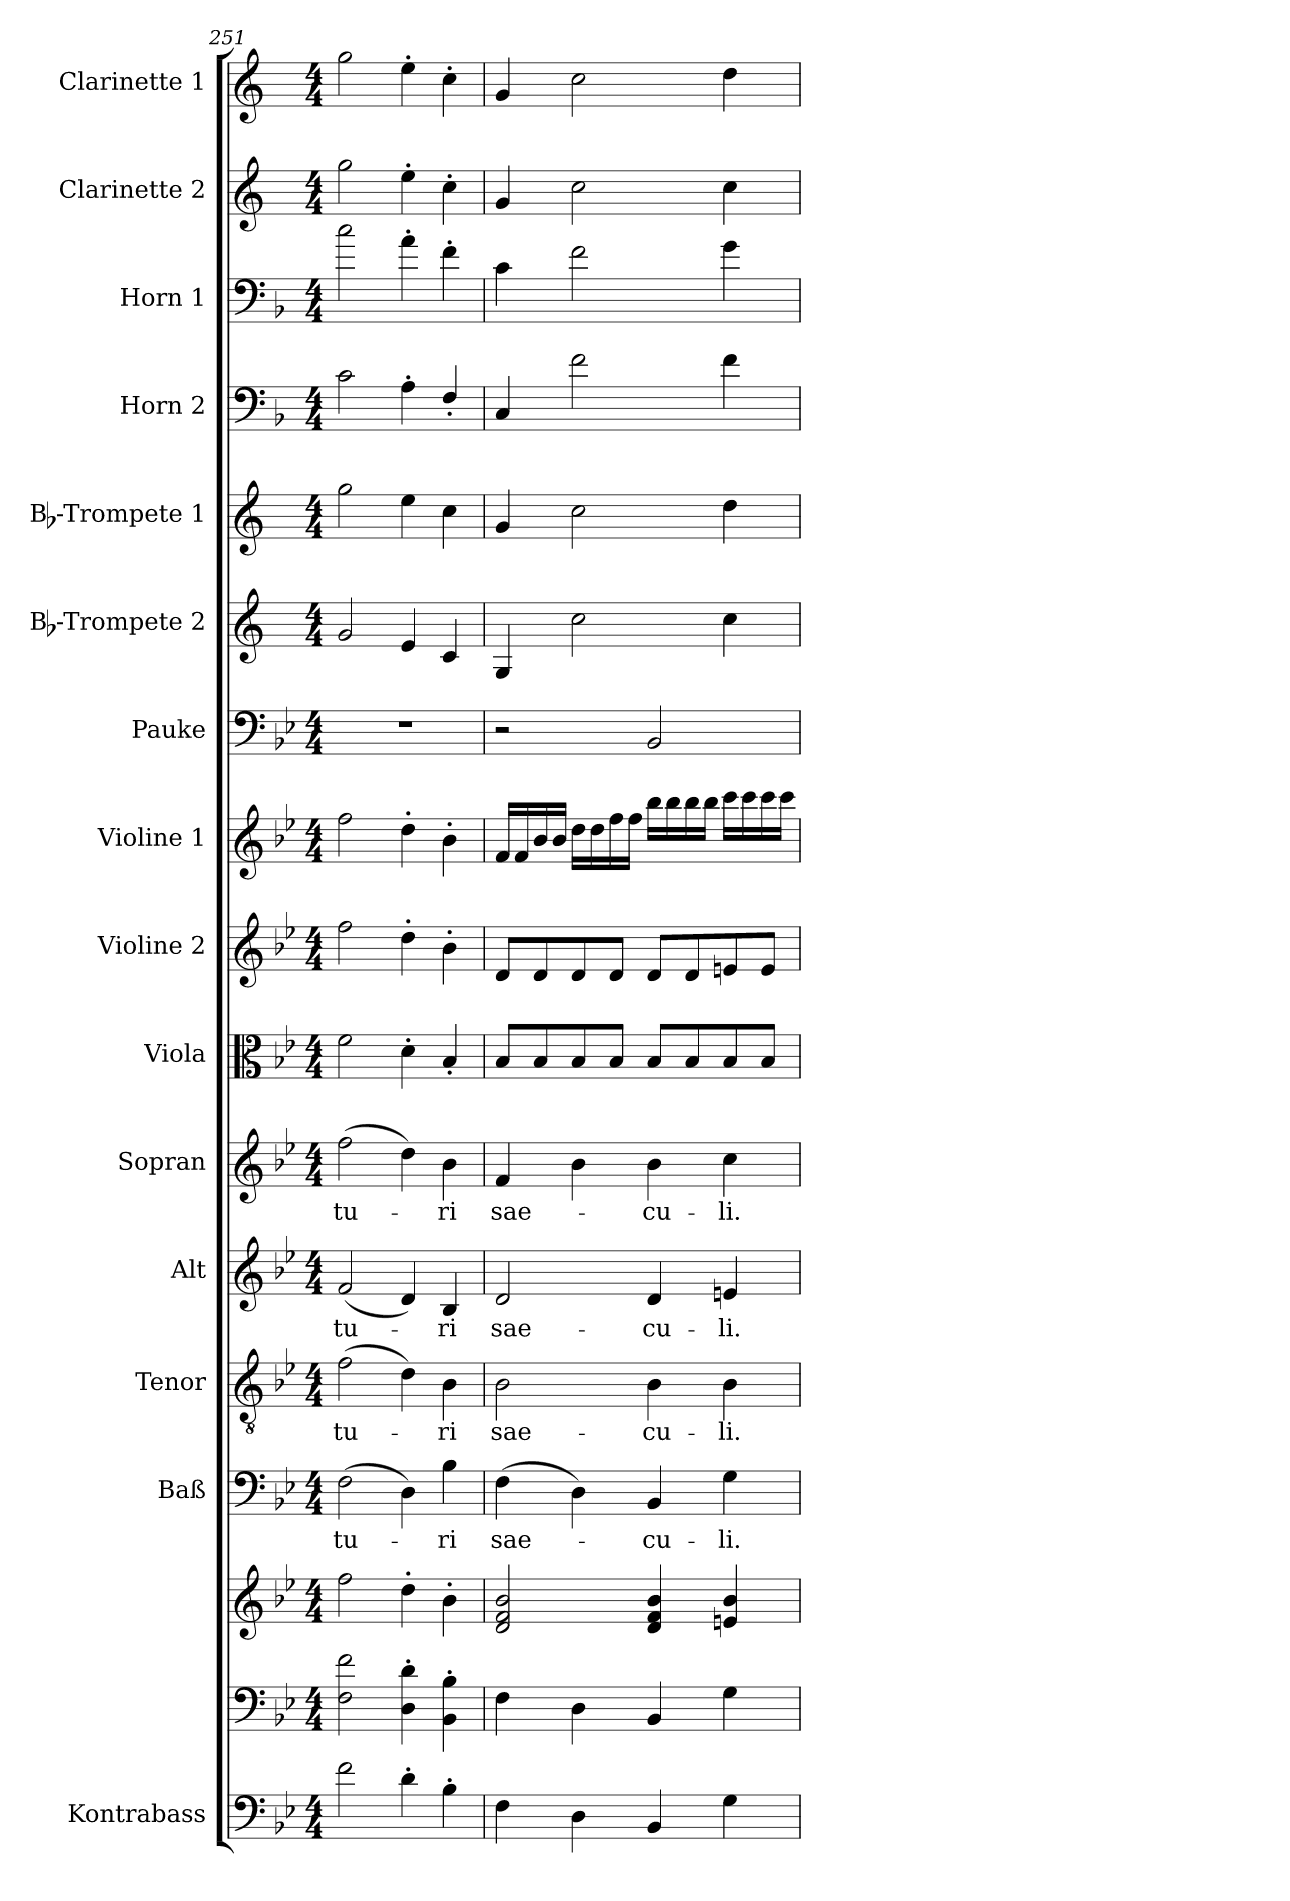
**kern	**kern	**kern	**kern	**text	**kern	**text	**kern	**text	**kern	**text	**kern	**kern	**kern	**kern	**kern	**kern	**kern	**kern	**kern	**kern
*part16	*part15	*part15	*part14	*part14	*part13	*part13	*part12	*part12	*part11	*part11	*part10	*part9	*part8	*part7	*part6	*part5	*part4	*part3	*part2	*part1
*staff17	*staff16	*staff15	*staff14	*staff14	*staff13	*staff13	*staff12	*staff12	*staff11	*staff11	*staff10	*staff9	*staff8	*staff7	*staff6	*staff5	*staff4	*staff3	*staff2	*staff1
*I"Kontrabass	*	*	*I"Baß	*	*I"Tenor	*	*I"Alt	*	*I"Sopran	*	*I"Viola	*I"Violine 2	*I"Violine 1	*I"Pauke	*I"Bb-Trompete 2	*I"Bb-Trompete 1	*I"Horn 2	*I"Horn 1	*I"Clarinette 2	*I"Clarinette 1
*I'Kb.	*	*	*I'Baß	*	*I'Ten	*	*I'Alt	*	*I'Sop	*	*I'Vla.	*I'Vln. 2	*I'Vln. 1	*I'Pk.	*I'Bb Trp. 2	*I'Bb Trp. 1	*I'Hrn. 2	*I'Hrn. 1	*I'Cl. 2	*I'Cl. 1
*clefF4	*clefF4	*clefG2	*clefF4	*	*clefGv2	*	*clefG2	*	*clefG2	*	*clefC3	*clefG2	*clefG2	*clefF4	*clefG2	*clefG2	*clefF4	*clefF4	*clefG2	*clefG2
*ITrd7c12	*	*	*	*	*	*	*	*	*	*	*	*	*	*	*ITrd1c2	*ITrd1c2	*ITrd4c7	*ITrd4c7	*ITrd1c2	*ITrd1c2
*k[b-e-]	*k[b-e-]	*k[b-e-]	*k[b-e-]	*	*k[b-e-]	*	*k[b-e-]	*	*k[b-e-]	*	*k[b-e-]	*k[b-e-]	*k[b-e-]	*k[b-e-]	*k[b-e-]	*k[b-e-]	*k[b-e-]	*k[b-e-]	*k[b-e-]	*k[b-e-]
*B-:	*B-:	*B-:	*B-:	*	*B-:	*	*B-:	*	*B-:	*	*B-:	*B-:	*B-:	*B-:	*B-:	*B-:	*B-:	*B-:	*B-:	*B-:
*M4/4	*M4/4	*M4/4	*M4/4	*	*M4/4	*	*M4/4	*	*M4/4	*	*M4/4	*M4/4	*M4/4	*M4/4	*M4/4	*M4/4	*M4/4	*M4/4	*M4/4	*M4/4
=251	=251	=251	=251	=251	=251	=251	=251	=251	=251	=251	=251	=251	=251	=251	=251	=251	=251	=251	=251	=251
!	!	!	!	!LO:LY:b	!	!LO:LY:b	!	!LO:LY:b	!	!LO:LY:b	!	!	!	!	!	!	!	!	!	!
2F\	2F\ 2f\	2ff\	(>2F\	-tu-	(>2f\	-tu-	(<2f/	-tu-	(>2ff\	-tu-	2f\	2ff\	2ff\	1r	2f/	2ff\	2F\	2f\	2ff\	2ff\
4D'>\	4D\'> 4d\'>	4dd'>\	4D\)	.	4d\)	.	4d/)	.	4dd\)	.	4d'>\	4dd'>\	4dd'>\	.	4d/	4dd\	4D'>\	4d'>\	4dd'>\	4dd'>\
!	!	!	!	!LO:LY:b	!	!LO:LY:b	!	!LO:LY:b	!	!LO:LY:b	!	!	!	!	!	!	!	!	!	!
4BB-'>\	4BB-\'> 4B-\'>	4b-'>\	4B-\	-ri	4B-\	-ri	4B-/	-ri	4b-\	-ri	4B-'</	4b-'>\	4b-'>\	.	4B-/	4b-\	4BB-'</	4B-'>\	4b-'>\	4b-'>\
=252	=252	=252	=252	=252	=252	=252	=252	=252	=252	=252	=252	=252	=252	=252	=252	=252	=252	=252	=252	=252
!	!	!	!	!LO:LY:b	!	!LO:LY:b	!	!LO:LY:b	!	!LO:LY:b	!	!	!	!	!	!	!	!	!	!
4FF\	4F\	2d/ 2f/ 2b-/	(>4F\	sae-	2B-\	sae-	2d/	sae-	4f/	sae-	8B-/L	8d/L	16f/LL	2r	4F/	4f/	4FF/	4F\	4f/	4f/
.	.	.	.	.	.	.	.	.	.	.	.	.	16f/	.	.	.	.	.	.	.
.	.	.	.	.	.	.	.	.	.	.	8B-/	8d/	16b-/	.	.	.	.	.	.	.
.	.	.	.	.	.	.	.	.	.	.	.	.	16b-/JJ	.	.	.	.	.	.	.
4DD\	4D\	.	4D\)	.	.	.	.	.	4b-\	.	8B-/	8d/	16dd\LL	.	2b-\	2b-\	2B-\	2B-\	2b-\	2b-\
.	.	.	.	.	.	.	.	.	.	.	.	.	16dd\	.	.	.	.	.	.	.
.	.	.	.	.	.	.	.	.	.	.	8B-/J	8d/J	16ff\	.	.	.	.	.	.	.
.	.	.	.	.	.	.	.	.	.	.	.	.	16ff\JJ	.	.	.	.	.	.	.
!	!	!	!	!LO:LY:b	!	!LO:LY:b	!	!LO:LY:b	!	!LO:LY:b	!	!	!	!	!	!	!	!	!	!
4BBB-/	4BB-/	4d/ 4f/ 4b-/	4BB-/	-cu-	4B-\	-cu-	4d/	-cu-	4b-\	-cu-	8B-/L	8d/L	16bb-\LL	2BB-/	.	.	.	.	.	.
.	.	.	.	.	.	.	.	.	.	.	.	.	16bb-\	.	.	.	.	.	.	.
.	.	.	.	.	.	.	.	.	.	.	8B-/	8d/	16bb-\	.	.	.	.	.	.	.
.	.	.	.	.	.	.	.	.	.	.	.	.	16bb-\JJ	.	.	.	.	.	.	.
!	!	!	!	!LO:LY:b	!	!LO:LY:b	!	!LO:LY:b	!	!LO:LY:b	!	!	!	!	!	!	!	!	!	!
4GG\	4G\	4en/ 4b-/	4G\	-li.	4B-\	-li.	4en/	-li.	4cc\	-li.	8B-/	8en/	16ccc\LL	.	4b-\	4cc\	4B-\	4c\	4b-\	4cc\
.	.	.	.	.	.	.	.	.	.	.	.	.	16ccc\	.	.	.	.	.	.	.
.	.	.	.	.	.	.	.	.	.	.	8B-/J	8e/J	16ccc\	.	.	.	.	.	.	.
.	.	.	.	.	.	.	.	.	.	.	.	.	16ccc\JJ	.	.	.	.	.	.	.
=	=	=	=	=	=	=	=	=	=	=	=	=	=	=	=	=	=	=	=	=
*-	*-	*-	*-	*-	*-	*-	*-	*-	*-	*-	*-	*-	*-	*-	*-	*-	*-	*-	*-	*-
